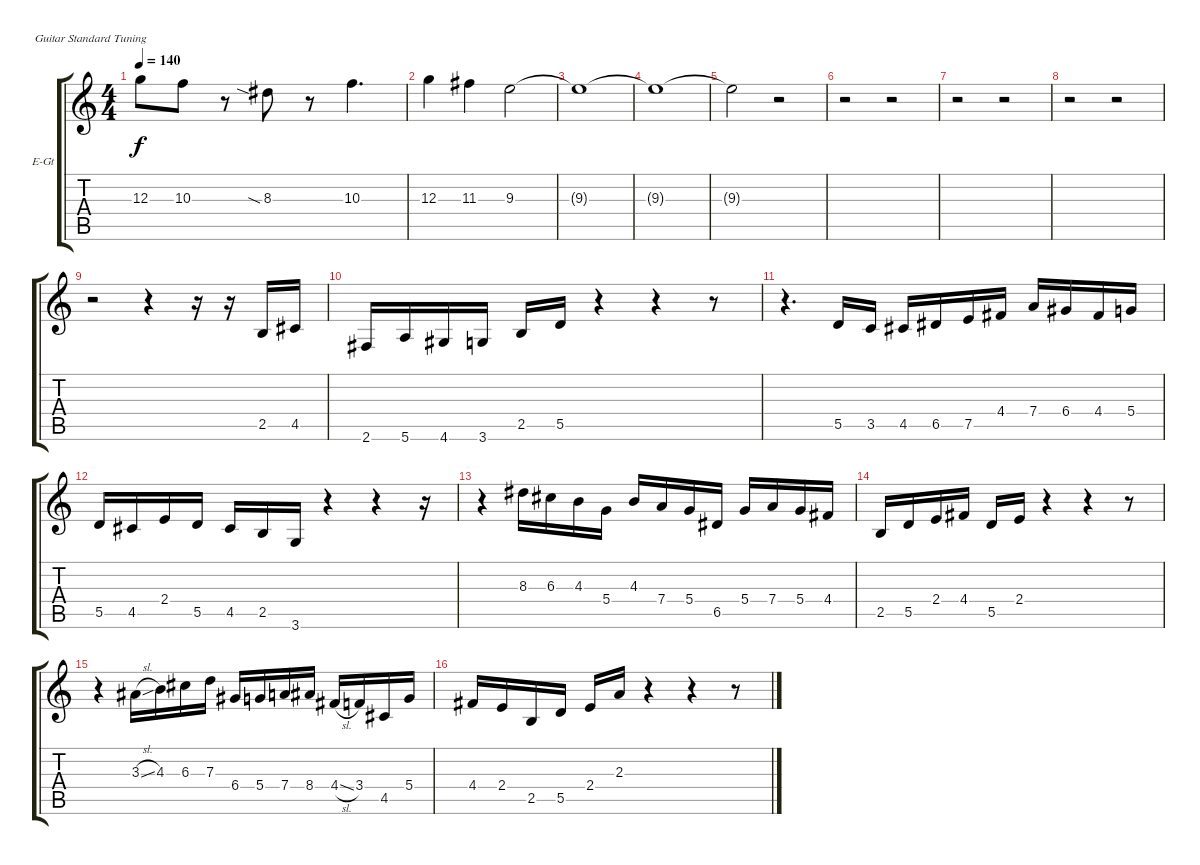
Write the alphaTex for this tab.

\bracketExtendMode groupsimilarinstruments
\firstSystemTrackNameOrientation horizontal
\otherSystemsTrackNameOrientation horizontal
\track ("Track 1" "E-Gt") {instrument overdrivenguitar}
\staff {score tabs}
\tuning (E4 B3 G3 D3 A2 E2)
\ts (4 4)
\tempo 140
\clef g2
\ks c
12.3.8{dy f} 10.3.8 r.8 8.3{sia}.8 r.8 10.3.4{d} |
12.3.4 11.3.4 9.3.2 |
9.3{t}.1 |
9.3{t}.1 |
9.3{t}.2 r.2 |
r.2 r.2 |
r.2 r.2 |
r.2 r.2 |
r.2 r.4 r.16 r.16 2.5.16 4.5.16 |
2.6.16 5.6.16 4.6.16 3.6.16 2.5.16 5.5.16 r.4 r.4 r.8 |
r.4{d} 5.5.16 3.5.16 4.5.16 6.5.16 7.5.16 4.4.16 7.4.16 6.4.16 4.4.16 5.4.16 |
5.5.16 4.5.16 2.4.16 5.5.16 4.5.16 2.5.16 3.6.16 r.4 r.4 r.16 |
r.4 8.3.16 6.3.16 4.3.16 5.4.16 4.3.16 7.4.16 5.4.16 6.5.16 5.4.16 7.4.16 5.4.16 4.4.16 |
2.5.16 5.5.16 2.4.16 4.4.16 5.5.16 2.4.16 r.4 r.4 r.8 |
r.4 3.3{sl}.16 4.3.16 6.3.16 7.3.16 6.4.16 5.4.16 7.4.16 8.4.16 4.4{sl}.16 3.4.16 4.5.16 5.4.16 |
4.4.16 2.4.16 2.5.16 5.5.16 2.4.16 2.3.16 r.4 r.4 r.8
